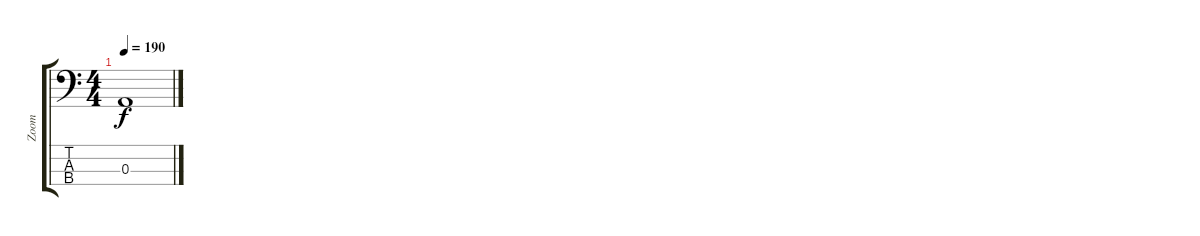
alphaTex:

\track ("Zoom" "Zoom") {instrument electricbassfinger}
\staff {score tabs}
\tuning (G2 D2 A1 E1) {hide}
\ts (4 4)
\tempo 190
\clef f4
\ks c
0.3.1{dy f}
